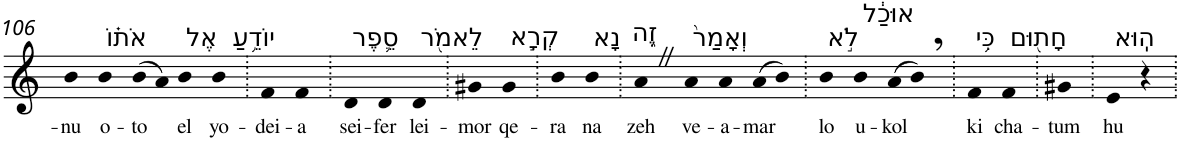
**kern	**text
*part1	*part1
*staff1	*staff1
*I"Piano	*
*I'Pno	*
!!LO:PB:g=z
*clefG2	*
*k[]	*
=106	=106
!	!LO:LY:b
4b	-nu
!LO:TX:a:t=אֹת֗וֹ	!
!	!LO:LY:b
4b	o-
!	!LO:LY:b
(8b	-to
8a)	.
!LO:TX:a:t=אֶל	!
!	!LO:LY:b
4b	el
!LO:TX:a:t=יוֹדֵ֥עַ	!
!	!LO:LY:b
4b	yo-
=107.	=107.
!	!LO:LY:b
4f	-dei-
!	!LO:LY:b
4f	-a
=108.	=108.
!LO:TX:a:t=סֵ֛פֶר	!
!	!LO:LY:b
4d	sei-
!	!LO:LY:b
4d	-fer
!LO:TX:a:t=לֵאמֹ֖ר	!
!	!LO:LY:b
4d	lei-
=109.	=109.
!	!LO:LY:b
4g#X	-mor
!LO:TX:a:t=קְרָ֣א	!
!	!LO:LY:b
4g#	qe-
=110.	=110.
!	!LO:LY:b
4b	-ra
!LO:TX:a:t=נָא	!
!	!LO:LY:b
4b	na
=111.	=111.
!LO:TX:a:t=זֶ֑ה	!
!	!LO:LY:b
4aZ	zeh
!LO:TX:a:t=וְאָמַר֙	!
!	!LO:LY:b
4a	ve-
!	!LO:LY:b
4a	-a-
!	!LO:LY:b
(8a	-mar
8b)	.
=112.	=112.
!LO:TX:a:t=לֹ֣א	!
!	!LO:LY:b
4b	lo
!LO:TX:a:t=אוּכַ֔ל	!
!	!LO:LY:b
4b	u-
!	!LO:LY:b
(8a	-kol
8b,)	.
=113.	=113.
!LO:TX:a:t=כִּ֥י	!
!	!LO:LY:b
4f	ki
!LO:TX:a:t=חָת֖וּם	!
!	!LO:LY:b
4f	cha-
=114.	=114.
!	!LO:LY:b
4g#X	-tum
=115.	=115.
!LO:TX:a:t=הֽוּא	!
!	!LO:LY:b
4e	hu
4r	.
=.	=.
*-	*-
